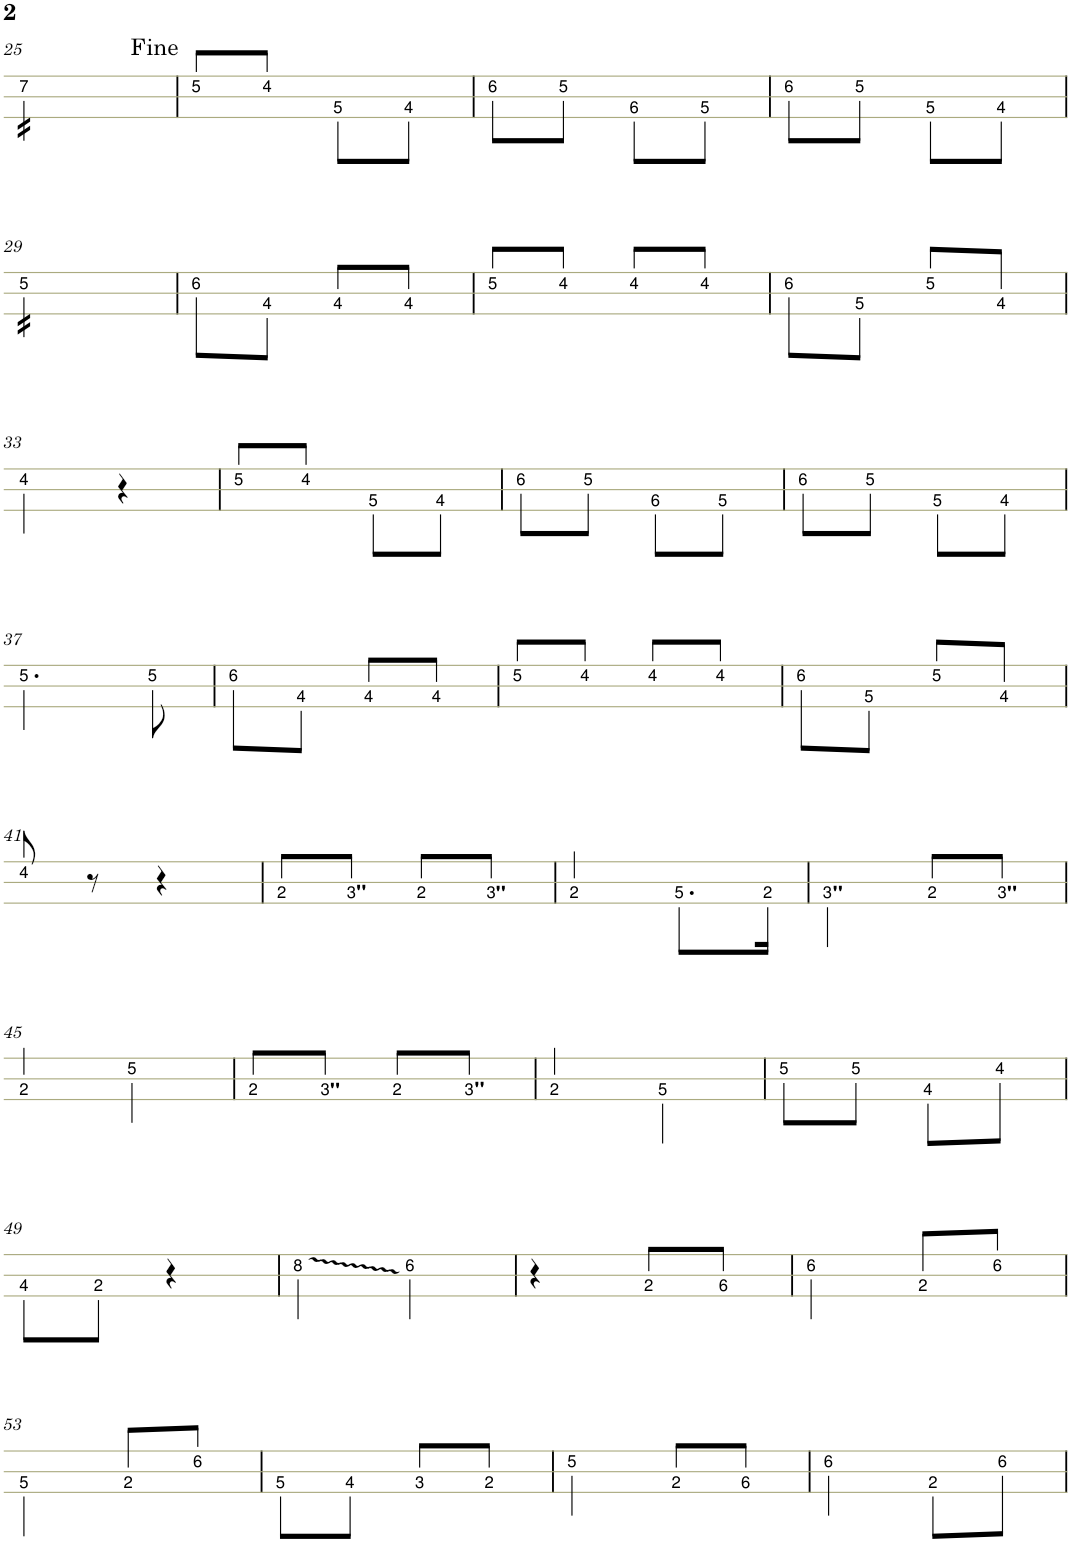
**kern
*part1
*staff1
*I"BLOW DRAW
*I'B D
!!LO:PB:g=z
*
*k[b-]
*M2/4
=25
2f#\
=26
8e/L
8e-/J
8c\L
8B\J
=27
8f\L
8e\J
8c#\L
8c\J
=28
8f\L
8e\J
8c\L
8B\J
!!LO:LB:g=z
=29
2e\
=30
8f\L
8B\J
8B/L
8B/J
=31
8e/L
8e-/J
8e-/L
8e-/J
=32
8f\L
8c\J
8e/L
8B/J
!!LO:LB:g=z
=33
4e-\
4r
=34
8e/L
8e-/J
8c\L
8B\J
=35
8f\L
8e\J
8c#\L
8c\J
=36
8f\L
8e\J
8c\L
8B\J
!!LO:LB:g=z
=37
4.e\
8e\
=38
8f\L
8B\J
8B/L
8B/J
=39
8e/L
8e-/J
8e-/L
8e-/J
=40
8f\L
8c\J
8e/L
8B/J
!!LO:LB:g=z
=41
8e-/
8r
4r
=42
8A/L
!LO:TX:b:B:t=''
8B-/J
8A/L
!LO:TX:b:B:t=''
8B-/J
=43
4A/
8.c\L
16A\Jk
=44
!LO:TX:b:B:t=''
4B-\
8A/L
!LO:TX:b:B:t=''
8B-/J
!!LO:LB:g=z
=45
4A/
4e\
=46
8A/L
!LO:TX:b:B:t=''
8B-/J
8A/L
!LO:TX:b:B:t=''
8B-/J
=47
4A/
4c\
=48
8e\L
8e\J
8B\L
8e-\J
!!LO:LB:g=z
=49
8B\L
8A\J
4r
=50
4g\
4f\
=51
4r
8A/L
8c#/J
=52
4f\
8A/L
8f/J
!!LO:LB:g=z
=53
4c\
8A/L
8f/J
=54
8c\L
8B\J
8B-/L
8A/J
=55
4e\
8A/L
8c#/J
=56
4f\
8A\L
8f\J
=
*-
